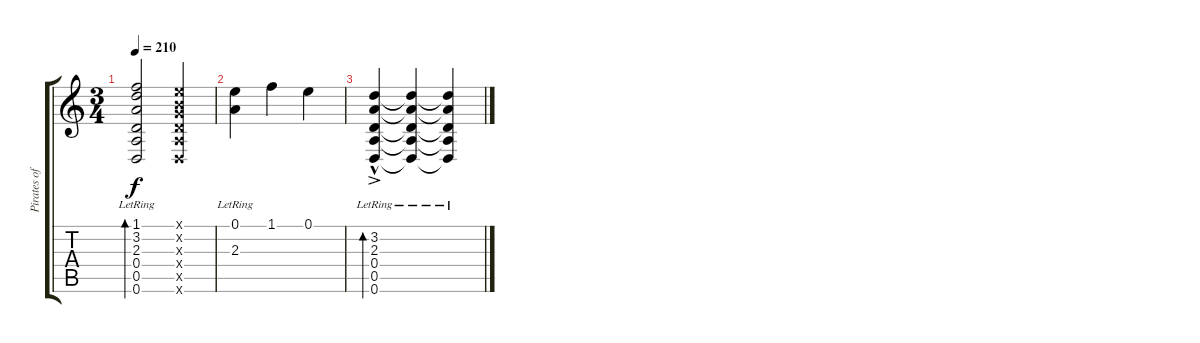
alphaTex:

\track ("Pirates of the Caribbean" "Pirates of") {instrument acousticguitarsteel}
\staff {score tabs}
\tuning (E4 B3 G3 D3 A2 D2) {hide}
\ts (3 4)
\tempo 210
\clef g2
\ks c
(1.1{lr} 3.2 2.3 0.4 0.5 0.6).2{bd 240 dy f} (0.1{x} 0.2{x} 0.3{x} 0.4{x} 0.5{x} 0.6{x}).4 |
(0.1 2.3{lr}).4 1.1.4 0.1.4 |
(3.2{hac} 2.3{ac lr} 0.4{ac lr} 0.5{ac lr} 0.6{ac lr}).4{bd 480} (3.2{t} 2.3{lr t} 0.4{lr t} 0.5{lr t} 0.6{lr t}).4 (3.2{t} 2.3{lr t} 0.4{lr t} 0.5{lr t} 0.6{lr t}).4
